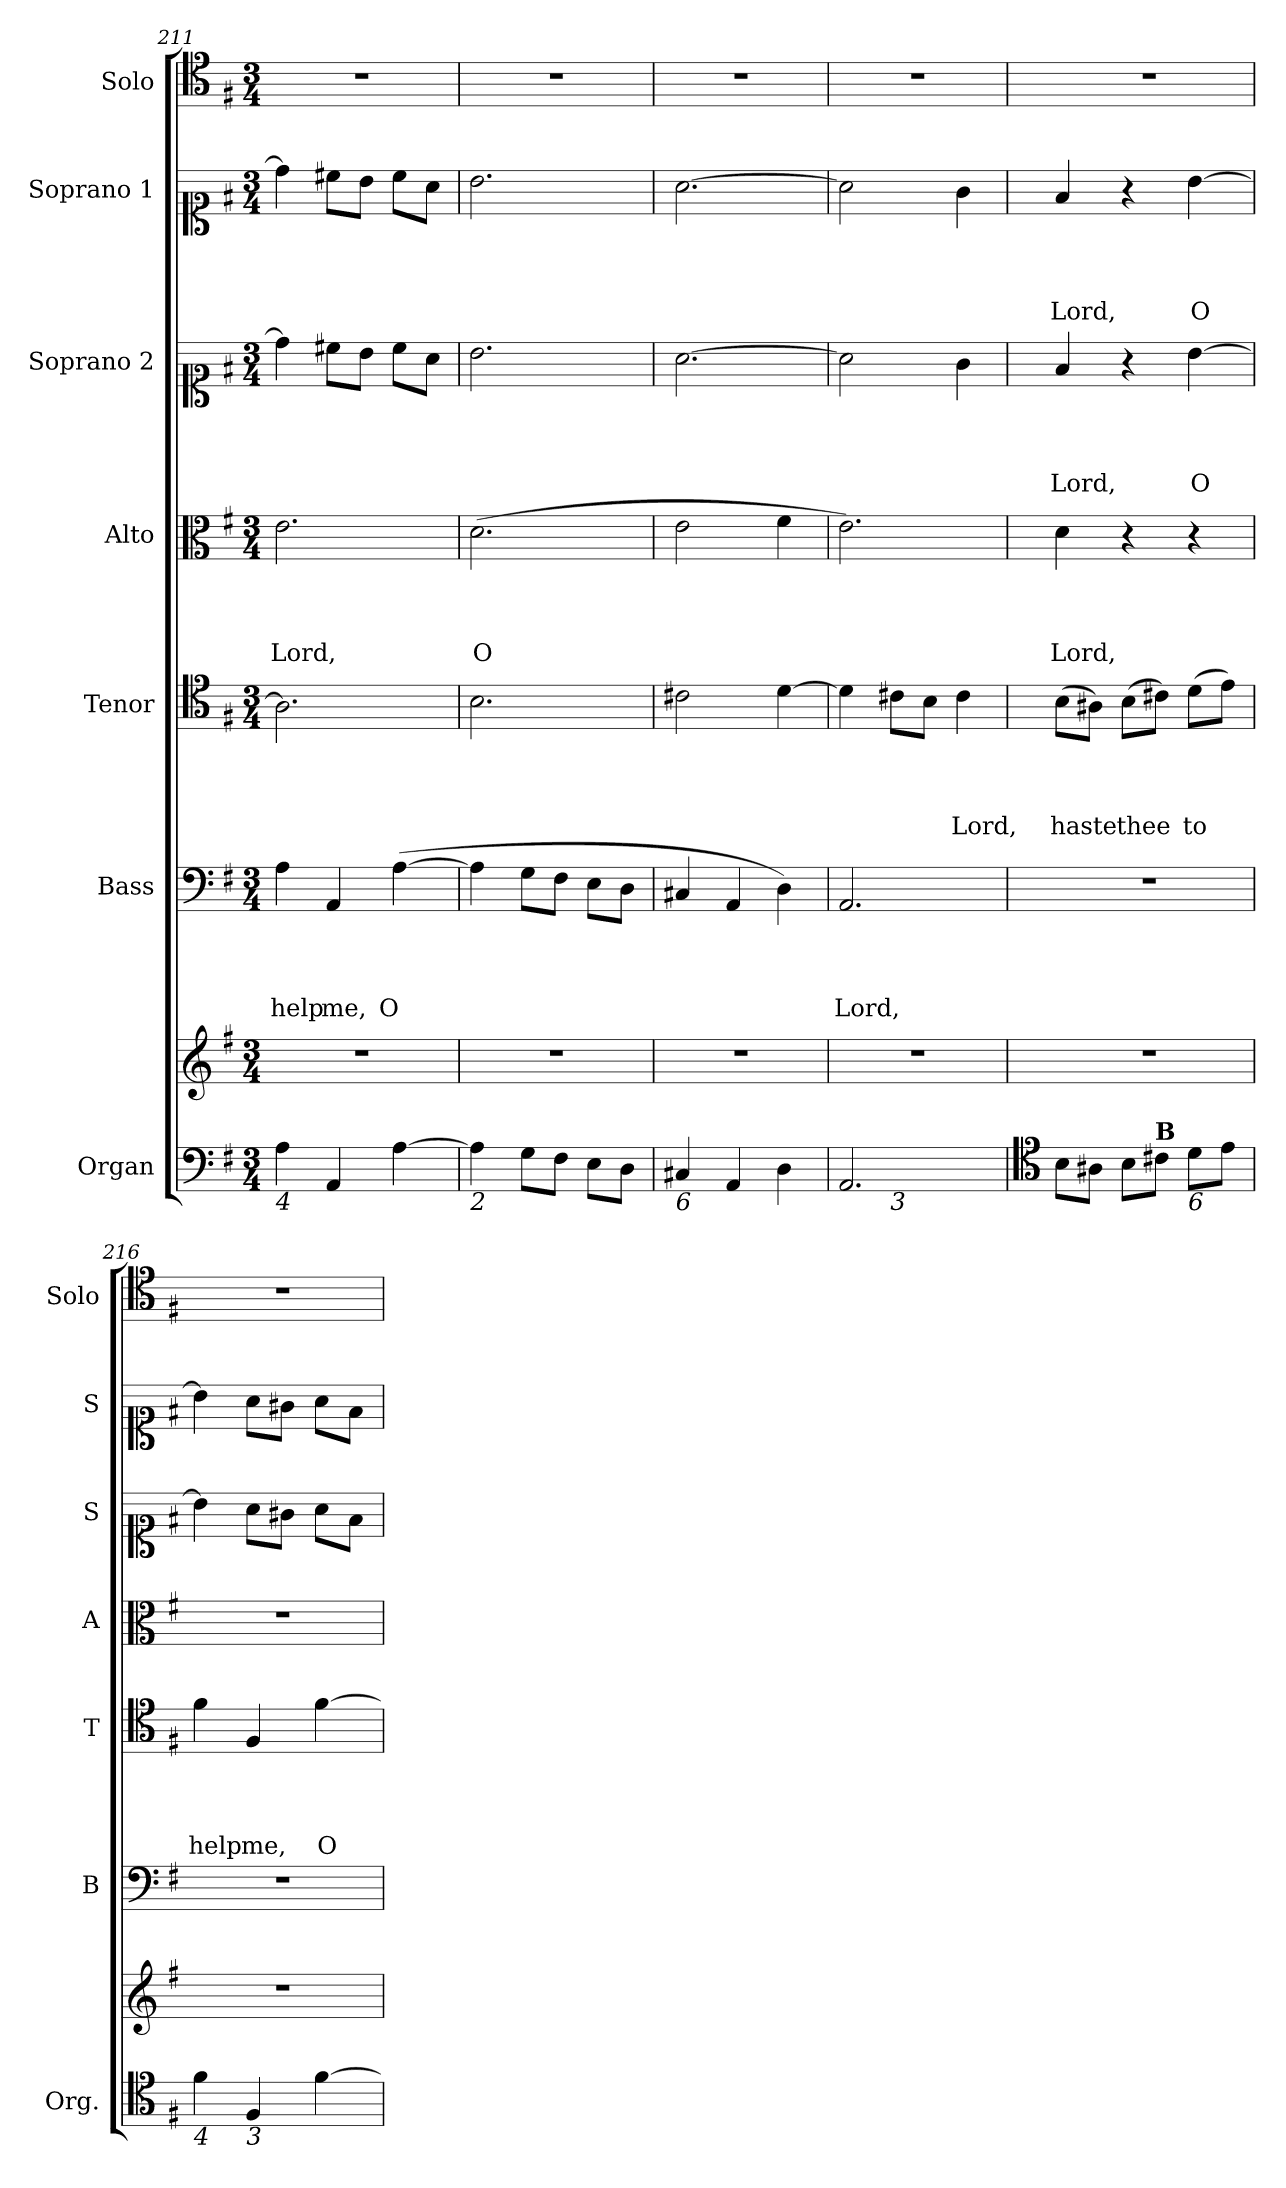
**kern	**kern	**kern	**text	**text	**text	**text	**kern	**text	**text	**text	**text	**kern	**text	**text	**text	**text	**kern	**text	**text	**text	**text	**kern	**text	**text	**text	**text	**kern
*part7	*part7	*part6	*part6	*part6	*part6	*part6	*part5	*part5	*part5	*part5	*part5	*part4	*part4	*part4	*part4	*part4	*part3	*part3	*part3	*part3	*part3	*part2	*part2	*part2	*part2	*part2	*part1
*staff8	*staff7	*staff6	*staff6	*staff6	*staff6	*staff6	*staff5	*staff5	*staff5	*staff5	*staff5	*staff4	*staff4	*staff4	*staff4	*staff4	*staff3	*staff3	*staff3	*staff3	*staff3	*staff2	*staff2	*staff2	*staff2	*staff2	*staff1
*I"Organ	*	*I"Bass	*	*	*	*	*I"Tenor	*	*	*	*	*I"Alto	*	*	*	*	*I"Soprano 2	*	*	*	*	*I"Soprano 1	*	*	*	*	*I"Solo
*I'Org.	*	*I'B	*	*	*	*	*I'T	*	*	*	*	*I'A	*	*	*	*	*I'S	*	*	*	*	*I'S	*	*	*	*	*I'Solo
*clefF4	*clefG2	*clefF4	*	*	*	*	*clefC4	*	*	*	*	*clefC3	*	*	*	*	*clefC1	*	*	*	*	*clefC1	*	*	*	*	*clefC4
*k[f#]	*k[f#]	*k[f#]	*	*	*	*	*k[f#]	*	*	*	*	*k[f#]	*	*	*	*	*k[f#]	*	*	*	*	*k[f#]	*	*	*	*	*k[f#]
*e:	*e:	*e:	*	*	*	*	*e:	*	*	*	*	*e:	*	*	*	*	*e:	*	*	*	*	*e:	*	*	*	*	*e:
*M3/4	*M3/4	*M3/4	*	*	*	*	*M3/4	*	*	*	*	*M3/4	*	*	*	*	*M3/4	*	*	*	*	*M3/4	*	*	*	*	*M3/4
=211	=211	=211	=211	=211	=211	=211	=211	=211	=211	=211	=211	=211	=211	=211	=211	=211	=211	=211	=211	=211	=211	=211	=211	=211	=211	=211	=211
!LO:TX:b:i:t=4	!	!	!	!	!	!	!	!	!	!	!	!	!	!	!	!	!	!	!	!	!	!	!	!	!	!	!
!	!	!	!	!	!	!LO:LY:b	!	!	!	!	!	!	!	!	!	!LO:LY:b	!	!	!	!	!	!	!	!	!	!	!
4A\	2.r	4A\	.	.	.	help	2.A\]	.	.	.	.	2.e\	.	.	.	Lord,	4dd\]	.	.	.	.	4dd\]	.	.	.	.	2.r
!	!	!	!	!	!	!LO:LY:b	!	!	!	!	!	!	!	!	!	!	!	!	!	!	!	!	!	!	!	!	!
4AA/	.	4AA/	.	.	.	me,	.	.	.	.	.	.	.	.	.	.	8cc#X\L	.	.	.	.	8cc#X\L	.	.	.	.	.
.	.	.	.	.	.	.	.	.	.	.	.	.	.	.	.	.	8b\J	.	.	.	.	8b\J	.	.	.	.	.
!	!	!	!	!	!	!LO:LY:b	!	!	!	!	!	!	!	!	!	!	!	!	!	!	!	!	!	!	!	!	!
[4A\	.	(>[4A\	.	.	.	O	.	.	.	.	.	.	.	.	.	.	8cc#\L	.	.	.	.	8cc#\L	.	.	.	.	.
.	.	.	.	.	.	.	.	.	.	.	.	.	.	.	.	.	8a\J	.	.	.	.	8a\J	.	.	.	.	.
=212	=212	=212	=212	=212	=212	=212	=212	=212	=212	=212	=212	=212	=212	=212	=212	=212	=212	=212	=212	=212	=212	=212	=212	=212	=212	=212	=212
!LO:TX:b:i:t=2	!	!	!	!	!	!	!	!	!	!	!	!	!	!	!	!	!	!	!	!	!	!	!	!	!	!	!
!	!	!	!	!	!	!	!	!	!	!	!	!	!	!	!	!LO:LY:b	!	!	!	!	!	!	!	!	!	!	!
4A\]	2.r	4A\]	.	.	.	.	2.B\	.	.	.	.	(>2.d\	.	.	.	O	2.b\	.	.	.	.	2.b\	.	.	.	.	2.r
8G\L	.	8G\L	.	.	.	.	.	.	.	.	.	.	.	.	.	.	.	.	.	.	.	.	.	.	.	.	.
8F#\J	.	8F#\J	.	.	.	.	.	.	.	.	.	.	.	.	.	.	.	.	.	.	.	.	.	.	.	.	.
8E\L	.	8E\L	.	.	.	.	.	.	.	.	.	.	.	.	.	.	.	.	.	.	.	.	.	.	.	.	.
8D\J	.	8D\J	.	.	.	.	.	.	.	.	.	.	.	.	.	.	.	.	.	.	.	.	.	.	.	.	.
!!LO:PB:g=z
=213	=213	=213	=213	=213	=213	=213	=213	=213	=213	=213	=213	=213	=213	=213	=213	=213	=213	=213	=213	=213	=213	=213	=213	=213	=213	=213	=213
!LO:TX:b:i:t=6	!	!	!	!	!	!	!	!	!	!	!	!	!	!	!	!	!	!	!	!	!	!	!	!	!	!	!
4C#X/	2.r	4C#X/	.	.	.	.	2c#X\	.	.	.	.	2e\	.	.	.	.	[2.a\	.	.	.	.	[2.a\	.	.	.	.	2.r
4AA/	.	4AA/	.	.	.	.	.	.	.	.	.	.	.	.	.	.	.	.	.	.	.	.	.	.	.	.	.
4D\	.	4D\)	.	.	.	.	[4d\	.	.	.	.	4f#\	.	.	.	.	.	.	.	.	.	.	.	.	.	.	.
=214	=214	=214	=214	=214	=214	=214	=214	=214	=214	=214	=214	=214	=214	=214	=214	=214	=214	=214	=214	=214	=214	=214	=214	=214	=214	=214	=214
!LO:TX:b:i:t=4	!	!	!	!	!	!	!	!	!	!	!	!	!	!	!	!	!	!	!	!	!	!	!	!	!	!	!
!	!	!	!	!	!	!LO:LY:b	!	!	!	!	!	!	!	!	!	!	!	!	!	!	!	!	!	!	!	!	!
*^	*	*	*	*	*	*	*	*	*	*	*	*	*	*	*	*	*	*	*	*	*	*	*	*	*	*	*
2.AA/	4ryy	2.r	2.AA/	.	.	.	Lord,	4d\]	.	.	.	.	2.e\)	.	.	.	.	2a\]	.	.	.	.	2a\]	.	.	.	.	2.r
!	!LO:TX:b:i:t=3	!	!	!	!	!	!	!	!	!	!	!	!	!	!	!	!	!	!	!	!	!	!	!	!	!	!	!
.	2ryy	.	.	.	.	.	.	8c#X\L	.	.	.	.	.	.	.	.	.	.	.	.	.	.	.	.	.	.	.	.
.	.	.	.	.	.	.	.	8B\J	.	.	.	.	.	.	.	.	.	.	.	.	.	.	.	.	.	.	.	.
!	!	!	!	!	!	!	!	!	!	!	!	!LO:LY:b	!	!	!	!	!	!	!	!	!	!	!	!	!	!	!	!
.	.	.	.	.	.	.	.	4c#\	.	.	.	Lord,	.	.	.	.	.	4g\	.	.	.	.	4g\	.	.	.	.	.
*v	*v	*	*	*	*	*	*	*	*	*	*	*	*	*	*	*	*	*	*	*	*	*	*	*	*	*	*	*
=215	=215	=215	=215	=215	=215	=215	=215	=215	=215	=215	=215	=215	=215	=215	=215	=215	=215	=215	=215	=215	=215	=215	=215	=215	=215	=215	=215
*clefC4	*	*	*	*	*	*	*	*	*	*	*	*	*	*	*	*	*	*	*	*	*	*	*	*	*	*	*
*^	*	*	*	*	*	*	*	*	*	*	*	*	*	*	*	*	*	*	*	*	*	*	*	*	*	*	*
!	!	!	!	!	!	!	!	!	!	!	!	!LO:LY:b	!	!	!	!	!LO:LY:b	!	!	!	!	!LO:LY:b	!	!	!	!	!LO:LY:b	!
*v	*v	*	*	*	*	*	*	*	*	*	*	*	*	*	*	*	*	*	*	*	*	*	*	*	*	*	*	*
8B\L	2.r	2.r	.	.	.	.	(>8B\L	.	.	.	haste	4d\	.	.	.	Lord,	4f#/	.	.	.	Lord,	4f#/	.	.	.	Lord,	2.r
8A#X\J	.	.	.	.	.	.	8A#X\J)	.	.	.	.	.	.	.	.	.	.	.	.	.	.	.	.	.	.	.	.
!	!	!	!	!	!	!	!	!	!	!	!LO:LY:b	!	!	!	!	!	!	!	!	!	!	!	!	!	!	!	!
8B\L	.	.	.	.	.	.	(>8B\L	.	.	.	thee	4r	.	.	.	.	4r	.	.	.	.	4r	.	.	.	.	.
!LO:TX:a:B:t=B	!	!	!	!	!	!	!	!	!	!	!	!	!	!	!	!	!	!	!	!	!	!	!	!	!	!	!
8c#X\J	.	.	.	.	.	.	8c#X\J)	.	.	.	.	.	.	.	.	.	.	.	.	.	.	.	.	.	.	.	.
!LO:TX:b:i:t=6	!	!	!	!	!	!	!	!	!	!	!	!	!	!	!	!	!	!	!	!	!	!	!	!	!	!	!
!	!	!	!	!	!	!	!	!	!	!	!LO:LY:b	!	!	!	!	!	!	!	!	!	!LO:LY:b	!	!	!	!	!LO:LY:b	!
8d\L	.	.	.	.	.	.	(>8d\L	.	.	.	to	4r	.	.	.	.	[4b\	.	.	.	O	[4b\	.	.	.	O	.
8e\J	.	.	.	.	.	.	8e\J)	.	.	.	.	.	.	.	.	.	.	.	.	.	.	.	.	.	.	.	.
=216	=216	=216	=216	=216	=216	=216	=216	=216	=216	=216	=216	=216	=216	=216	=216	=216	=216	=216	=216	=216	=216	=216	=216	=216	=216	=216	=216
!LO:TX:b:i:t=4	!	!	!	!	!	!	!	!	!	!	!	!	!	!	!	!	!	!	!	!	!	!	!	!	!	!	!
!	!	!	!	!	!	!	!	!	!	!	!LO:LY:b	!	!	!	!	!	!	!	!	!	!	!	!	!	!	!	!
4f#\	2.r	2.r	.	.	.	.	4f#\	.	.	.	help	2.r	.	.	.	.	4b\]	.	.	.	.	4b\]	.	.	.	.	2.r
!LO:TX:b:i:t=3	!	!	!	!	!	!	!	!	!	!	!	!	!	!	!	!	!	!	!	!	!	!	!	!	!	!	!
!	!	!	!	!	!	!	!	!	!	!	!LO:LY:b	!	!	!	!	!	!	!	!	!	!	!	!	!	!	!	!
4F#/	.	.	.	.	.	.	4F#/	.	.	.	me,	.	.	.	.	.	8a\L	.	.	.	.	8a\L	.	.	.	.	.
.	.	.	.	.	.	.	.	.	.	.	.	.	.	.	.	.	8g#X\J	.	.	.	.	8g#X\J	.	.	.	.	.
!	!	!	!	!	!	!	!	!	!	!	!LO:LY:b	!	!	!	!	!	!	!	!	!	!	!	!	!	!	!	!
[4f#\	.	.	.	.	.	.	[4f#\	.	.	.	O	.	.	.	.	.	8a\L	.	.	.	.	8a\L	.	.	.	.	.
.	.	.	.	.	.	.	.	.	.	.	.	.	.	.	.	.	8f#\J	.	.	.	.	8f#\J	.	.	.	.	.
=	=	=	=	=	=	=	=	=	=	=	=	=	=	=	=	=	=	=	=	=	=	=	=	=	=	=	=
*-	*-	*-	*-	*-	*-	*-	*-	*-	*-	*-	*-	*-	*-	*-	*-	*-	*-	*-	*-	*-	*-	*-	*-	*-	*-	*-	*-
